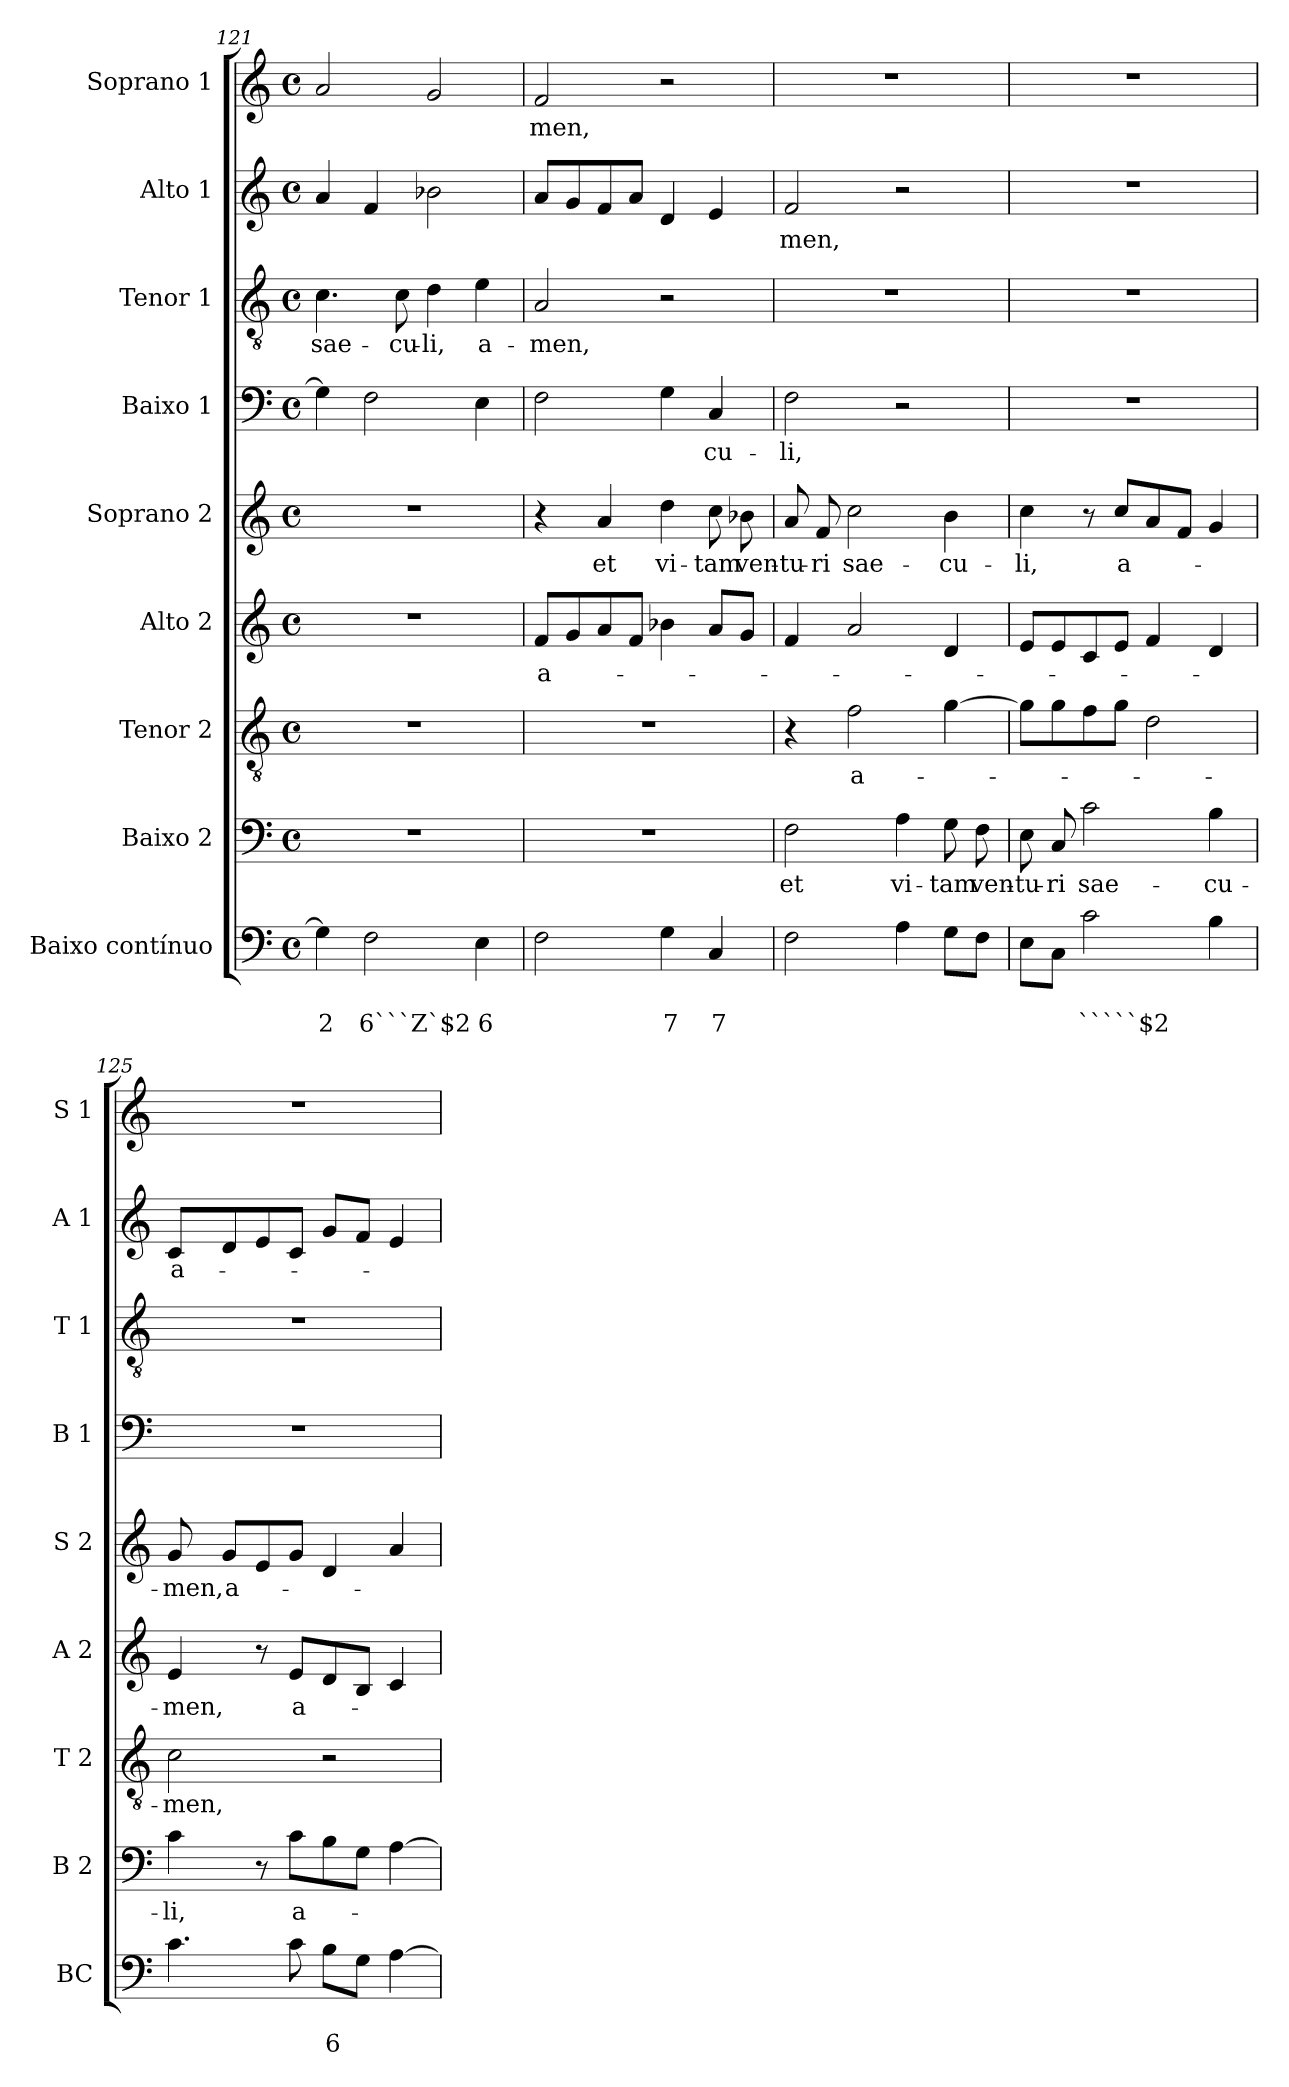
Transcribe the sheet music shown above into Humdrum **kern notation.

**kern	**text	**text	**kern	**text	**kern	**text	**kern	**text	**kern	**text	**kern	**text	**kern	**text	**kern	**text	**kern	**text
*part9	*part9	*part9	*part8	*part8	*part7	*part7	*part6	*part6	*part5	*part5	*part4	*part4	*part3	*part3	*part2	*part2	*part1	*part1
*staff9	*staff9	*staff9	*staff8	*staff8	*staff7	*staff7	*staff6	*staff6	*staff5	*staff5	*staff4	*staff4	*staff3	*staff3	*staff2	*staff2	*staff1	*staff1
*I"Baixo contínuo	*	*	*I"Baixo 2	*	*I"Tenor 2	*	*I"Alto 2	*	*I"Soprano 2	*	*I"Baixo 1	*	*I"Tenor 1	*	*I"Alto 1	*	*I"Soprano 1	*
*I'BC	*	*	*I'B 2	*	*I'T 2	*	*I'A 2	*	*I'S 2	*	*I'B 1	*	*I'T 1	*	*I'A 1	*	*I'S 1	*
*clefF4	*	*	*clefF4	*	*clefGv2	*	*clefG2	*	*clefG2	*	*clefF4	*	*clefGv2	*	*clefG2	*	*clefG2	*
*k[]	*	*	*k[]	*	*k[]	*	*k[]	*	*k[]	*	*k[]	*	*k[]	*	*k[]	*	*k[]	*
*C:	*	*	*C:	*	*C:	*	*C:	*	*C:	*	*C:	*	*C:	*	*C:	*	*C:	*
*M4/4	*	*	*M4/4	*	*M4/4	*	*M4/4	*	*M4/4	*	*M4/4	*	*M4/4	*	*M4/4	*	*M4/4	*
*met(c)	*	*	*met(c)	*	*met(c)	*	*met(c)	*	*met(c)	*	*met(c)	*	*met(c)	*	*met(c)	*	*met(c)	*
=121	=121	=121	=121	=121	=121	=121	=121	=121	=121	=121	=121	=121	=121	=121	=121	=121	=121	=121
!	!	!LO:LY:b	!	!	!	!	!	!	!	!	!	!	!	!LO:LY:b	!	!	!	!
4G\]	.	2	1r	.	1r	.	1r	.	1r	.	4G\]	.	4.c\	sae-	4a/	.	2a/	.
!	!	!LO:LY:b	!	!	!	!	!	!	!	!	!	!	!	!	!	!	!	!
2F\	.	6```Z`$2	.	.	.	.	.	.	.	.	2F\	.	.	.	4f/	.	.	.
!	!	!	!	!	!	!	!	!	!	!	!	!	!	!LO:LY:b	!	!	!	!
.	.	.	.	.	.	.	.	.	.	.	.	.	8c\	-cu-	.	.	.	.
!	!	!	!	!	!	!	!	!	!	!	!	!	!	!LO:LY:b	!	!	!	!
.	.	.	.	.	.	.	.	.	.	.	.	.	4d\	-li,	2b-X\	.	2g/	.
!	!	!LO:LY:b	!	!	!	!	!	!	!	!	!	!	!	!LO:LY:b	!	!	!	!
4E\	.	6	.	.	.	.	.	.	.	.	4E\	.	4e\	a-	.	.	.	.
=122	=122	=122	=122	=122	=122	=122	=122	=122	=122	=122	=122	=122	=122	=122	=122	=122	=122	=122
!	!	!	!	!	!	!	!	!LO:LY:b	!	!	!	!	!	!LO:LY:b	!	!	!	!LO:LY:b
2F\	.	.	1r	.	1r	.	8f/L	a-	4r	.	2F\	.	2A/	-men,	8a/L	.	2f/	-men,
.	.	.	.	.	.	.	8g/	.	.	.	.	.	.	.	8g/	.	.	.
!	!	!	!	!	!	!	!	!	!	!LO:LY:b	!	!	!	!	!	!	!	!
.	.	.	.	.	.	.	8a/	.	4a/	et	.	.	.	.	8f/	.	.	.
.	.	.	.	.	.	.	8f/J	.	.	.	.	.	.	.	8a/J	.	.	.
!	!	!LO:LY:b	!	!	!	!	!	!	!	!LO:LY:b	!	!	!	!	!	!	!	!
4G\	.	7	.	.	.	.	4b-X\	.	4dd\	vi-	4G\	.	2r	.	4d/	.	2r	.
!	!	!LO:LY:b	!	!	!	!	!	!	!	!LO:LY:b	!	!LO:LY:b	!	!	!	!	!	!
4C/	.	7	.	.	.	.	8a/L	.	8cc\	-tam	4C/	-cu-	.	.	4e/	.	.	.
!	!	!	!	!	!	!	!	!	!	!LO:LY:b	!	!	!	!	!	!	!	!
.	.	.	.	.	.	.	8g/J	.	8b-X\	ven-	.	.	.	.	.	.	.	.
=123	=123	=123	=123	=123	=123	=123	=123	=123	=123	=123	=123	=123	=123	=123	=123	=123	=123	=123
!	!	!	!	!LO:LY:b	!	!	!	!	!	!LO:LY:b	!	!LO:LY:b	!	!	!	!LO:LY:b	!	!
2F\	.	.	2F\	et	4r	.	4f/	.	8a/	-tu-	2F\	-li,	1r	.	2f/	-men,	1r	.
!	!	!	!	!	!	!	!	!	!	!LO:LY:b	!	!	!	!	!	!	!	!
.	.	.	.	.	.	.	.	.	8f/	-ri	.	.	.	.	.	.	.	.
!	!	!	!	!	!	!LO:LY:b	!	!	!	!LO:LY:b	!	!	!	!	!	!	!	!
.	.	.	.	.	2f\	a-	2a/	.	2cc\	sae-	.	.	.	.	.	.	.	.
!	!	!	!	!LO:LY:b	!	!	!	!	!	!	!	!	!	!	!	!	!	!
4A\	.	.	4A\	vi-	.	.	.	.	.	.	2r	.	.	.	2r	.	.	.
!	!	!	!	!LO:LY:b	!	!	!	!	!	!LO:LY:b	!	!	!	!	!	!	!	!
8G\L	.	.	8G\	-tam	[4g\	.	4d/	.	4b\	-cu-	.	.	.	.	.	.	.	.
!	!	!	!	!LO:LY:b	!	!	!	!	!	!	!	!	!	!	!	!	!	!
8F\J	.	.	8F\	ven-	.	.	.	.	.	.	.	.	.	.	.	.	.	.
!!LO:PB:g=z
=124	=124	=124	=124	=124	=124	=124	=124	=124	=124	=124	=124	=124	=124	=124	=124	=124	=124	=124
!	!	!	!	!LO:LY:b	!	!	!	!	!	!LO:LY:b	!	!	!	!	!	!	!	!
8E\L	.	.	8E\	-tu-	8g\L]	.	8e/L	.	4cc\	-li,	1r	.	1r	.	1r	.	1r	.
!	!	!	!	!LO:LY:b	!	!	!	!	!	!	!	!	!	!	!	!	!	!
8C\J	.	.	8C/	-ri	8g\	.	8e/	.	.	.	.	.	.	.	.	.	.	.
!	!	!LO:LY:b	!	!LO:LY:b	!	!	!	!	!	!	!	!	!	!	!	!	!	!
2c\	.	`````$2	2c\	sae-	8f\	.	8c/	.	8r	.	.	.	.	.	.	.	.	.
!	!	!	!	!	!	!	!	!	!	!LO:LY:b	!	!	!	!	!	!	!	!
.	.	.	.	.	8g\J	.	8e/J	.	8cc/L	a-	.	.	.	.	.	.	.	.
.	.	.	.	.	2d\	.	4f/	.	8a/	.	.	.	.	.	.	.	.	.
.	.	.	.	.	.	.	.	.	8f/J	.	.	.	.	.	.	.	.	.
!	!	!	!	!LO:LY:b	!	!	!	!	!	!	!	!	!	!	!	!	!	!
4B\	.	.	4B\	-cu-	.	.	4d/	.	4g/	.	.	.	.	.	.	.	.	.
=125	=125	=125	=125	=125	=125	=125	=125	=125	=125	=125	=125	=125	=125	=125	=125	=125	=125	=125
!	!	!	!	!LO:LY:b	!	!LO:LY:b	!	!LO:LY:b	!	!LO:LY:b	!	!	!	!	!	!LO:LY:b	!	!
4.c\	.	.	4c\	-li,	2c\	-men,	4e/	-men,	8g/	-men,	1r	.	1r	.	8c/L	a-	1r	.
!	!	!	!	!	!	!	!	!	!	!LO:LY:b	!	!	!	!	!	!	!	!
.	.	.	.	.	.	.	.	.	8g/L	a-	.	.	.	.	8d/	.	.	.
.	.	.	8r	.	.	.	8r	.	8e/	.	.	.	.	.	8e/	.	.	.
!	!	!	!	!LO:LY:b	!	!	!	!LO:LY:b	!	!	!	!	!	!	!	!	!	!
8c\	.	.	8c\L	a-	.	.	8e/L	a-	8g/J	.	.	.	.	.	8c/J	.	.	.
!	!	!LO:LY:b	!	!	!	!	!	!	!	!	!	!	!	!	!	!	!	!
8B\L	.	6	8B\	.	2r	.	8d/	.	4d/	.	.	.	.	.	8g/L	.	.	.
8G\J	.	.	8G\J	.	.	.	8B/J	.	.	.	.	.	.	.	8f/J	.	.	.
[4A\	.	.	[4A\	.	.	.	4c/	.	4a/	.	.	.	.	.	4e/	.	.	.
=	=	=	=	=	=	=	=	=	=	=	=	=	=	=	=	=	=	=
*-	*-	*-	*-	*-	*-	*-	*-	*-	*-	*-	*-	*-	*-	*-	*-	*-	*-	*-
